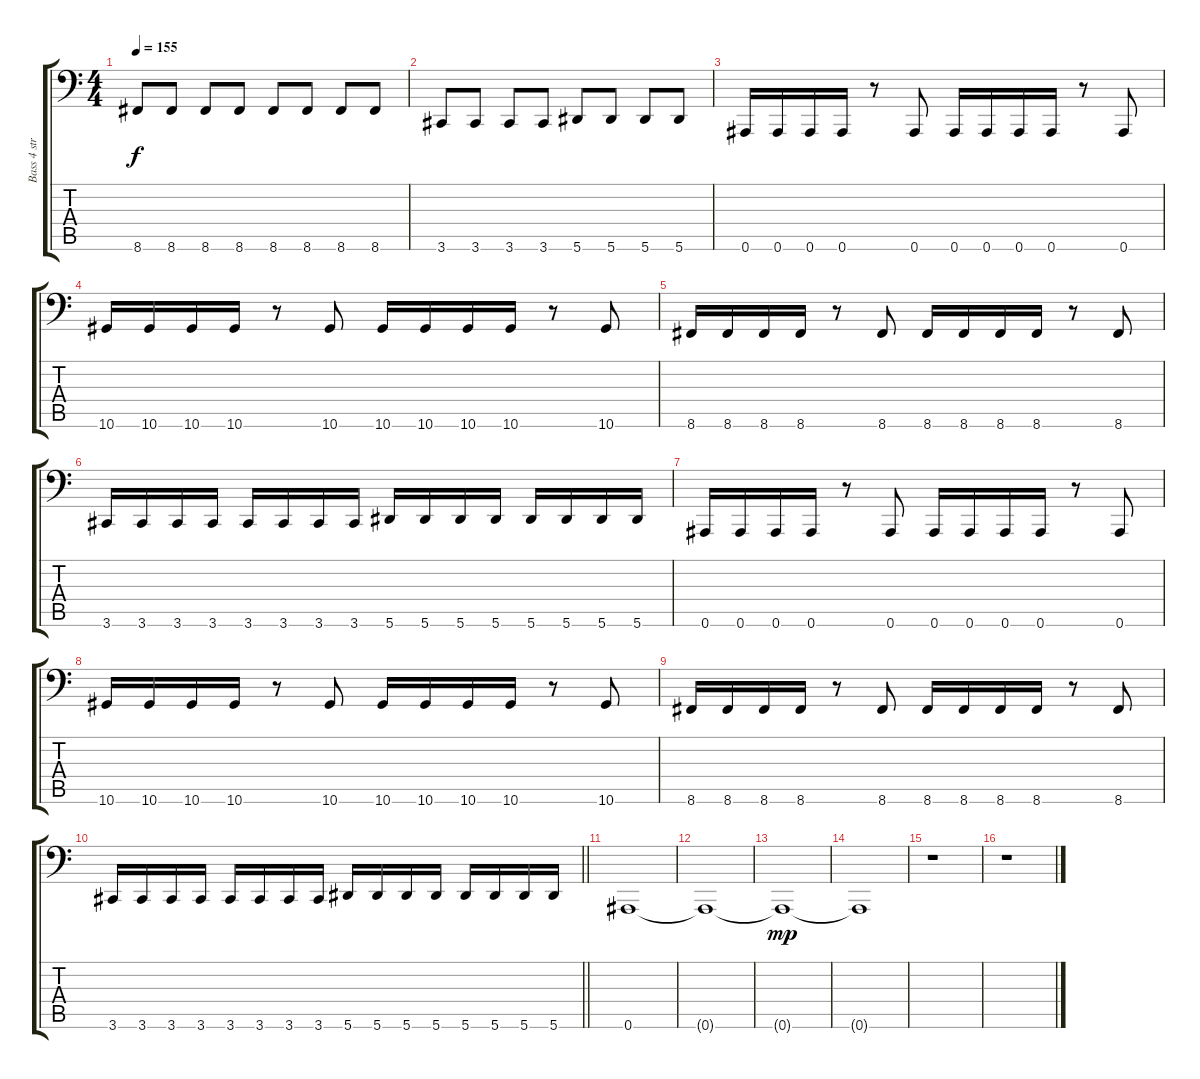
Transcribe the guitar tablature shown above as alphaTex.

\track ("Bass 4 string" "Bass 4 str") {instrument electricbasspick}
\staff {score tabs}
\tuning (C3 G2 Eb2 Bb1 F1 Bb0) {hide}
\ts (4 4)
\tempo 155
\clef f4
\ks c
8.6.8{dy f} 8.6.8 8.6.8 8.6.8 8.6.8 8.6.8 8.6.8 8.6.8 |
3.6.8 3.6.8 3.6.8 3.6.8 5.6.8 5.6.8 5.6.8 5.6.8 |
0.6.16 0.6.16 0.6.16 0.6.16 r.8 0.6.8 0.6.16 0.6.16 0.6.16 0.6.16 r.8 0.6.8 |
10.6.16 10.6.16 10.6.16 10.6.16 r.8 10.6.8 10.6.16 10.6.16 10.6.16 10.6.16 r.8 10.6.8 |
8.6.16 8.6.16 8.6.16 8.6.16 r.8 8.6.8 8.6.16 8.6.16 8.6.16 8.6.16 r.8 8.6.8 |
3.6.16 3.6.16 3.6.16 3.6.16 3.6.16 3.6.16 3.6.16 3.6.16 5.6.16 5.6.16 5.6.16 5.6.16 5.6.16 5.6.16 5.6.16 5.6.16 |
0.6.16 0.6.16 0.6.16 0.6.16 r.8 0.6.8 0.6.16 0.6.16 0.6.16 0.6.16 r.8 0.6.8 |
10.6.16 10.6.16 10.6.16 10.6.16 r.8 10.6.8 10.6.16 10.6.16 10.6.16 10.6.16 r.8 10.6.8 |
8.6.16 8.6.16 8.6.16 8.6.16 r.8 8.6.8 8.6.16 8.6.16 8.6.16 8.6.16 r.8 8.6.8 |
\barLineRight lightlight
3.6.16 3.6.16 3.6.16 3.6.16 3.6.16 3.6.16 3.6.16 3.6.16 5.6.16 5.6.16 5.6.16 5.6.16 5.6.16 5.6.16 5.6.16 5.6.16 |
0.6.1{volume 0} |
0.6{t}.1 |
0.6{t}.1{dy mp} |
0.6{t}.1 |
r.1 |
r.1
